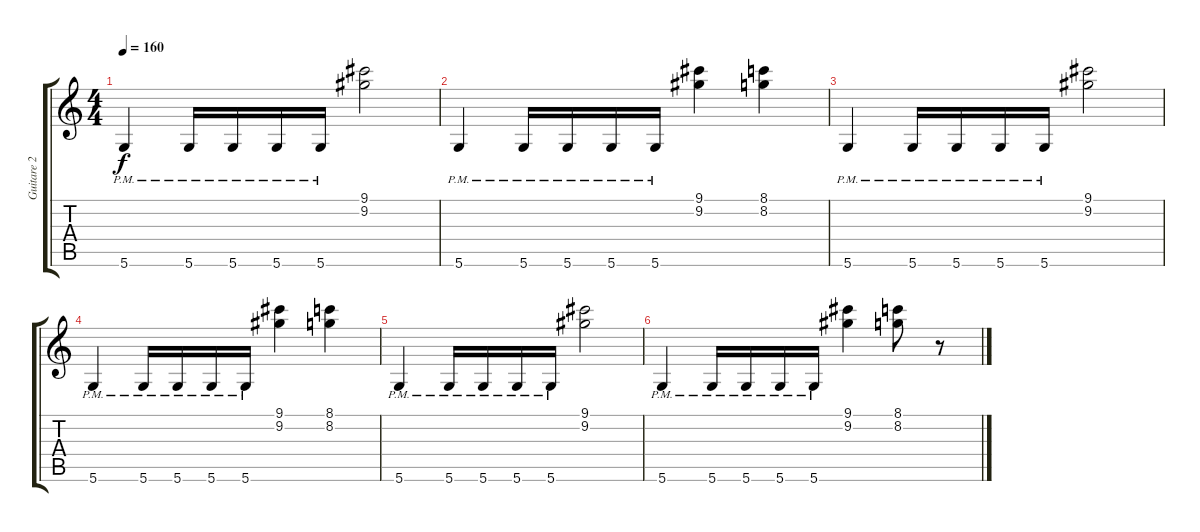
\track ("Guitare 2" "Guitare 2") {instrument distortionguitar}
\staff {score tabs}
\tuning (E4 B3 G3 D3 A2 D2) {hide}
\ts (4 4)
\tempo 160
\clef g2
\ks c
5.6{pm}.4{dy f} 5.6{pm}.16 5.6{pm}.16 5.6{pm}.16 5.6{pm}.16 (9.1 9.2).2 |
5.6{pm}.4 5.6{pm}.16 5.6{pm}.16 5.6{pm}.16 5.6{pm}.16 (9.1 9.2).4 (8.1 8.2).4 |
5.6{pm}.4 5.6{pm}.16 5.6{pm}.16 5.6{pm}.16 5.6{pm}.16 (9.1 9.2).2 |
5.6{pm}.4 5.6{pm}.16 5.6{pm}.16 5.6{pm}.16 5.6{pm}.16 (9.1 9.2).4 (8.1 8.2).4 |
5.6{pm}.4 5.6{pm}.16 5.6{pm}.16 5.6{pm}.16 5.6{pm}.16 (9.1 9.2).2 |
5.6{pm}.4 5.6{pm}.16 5.6{pm}.16 5.6{pm}.16 5.6{pm}.16 (9.1 9.2).4 (8.1 8.2).8 r.8
